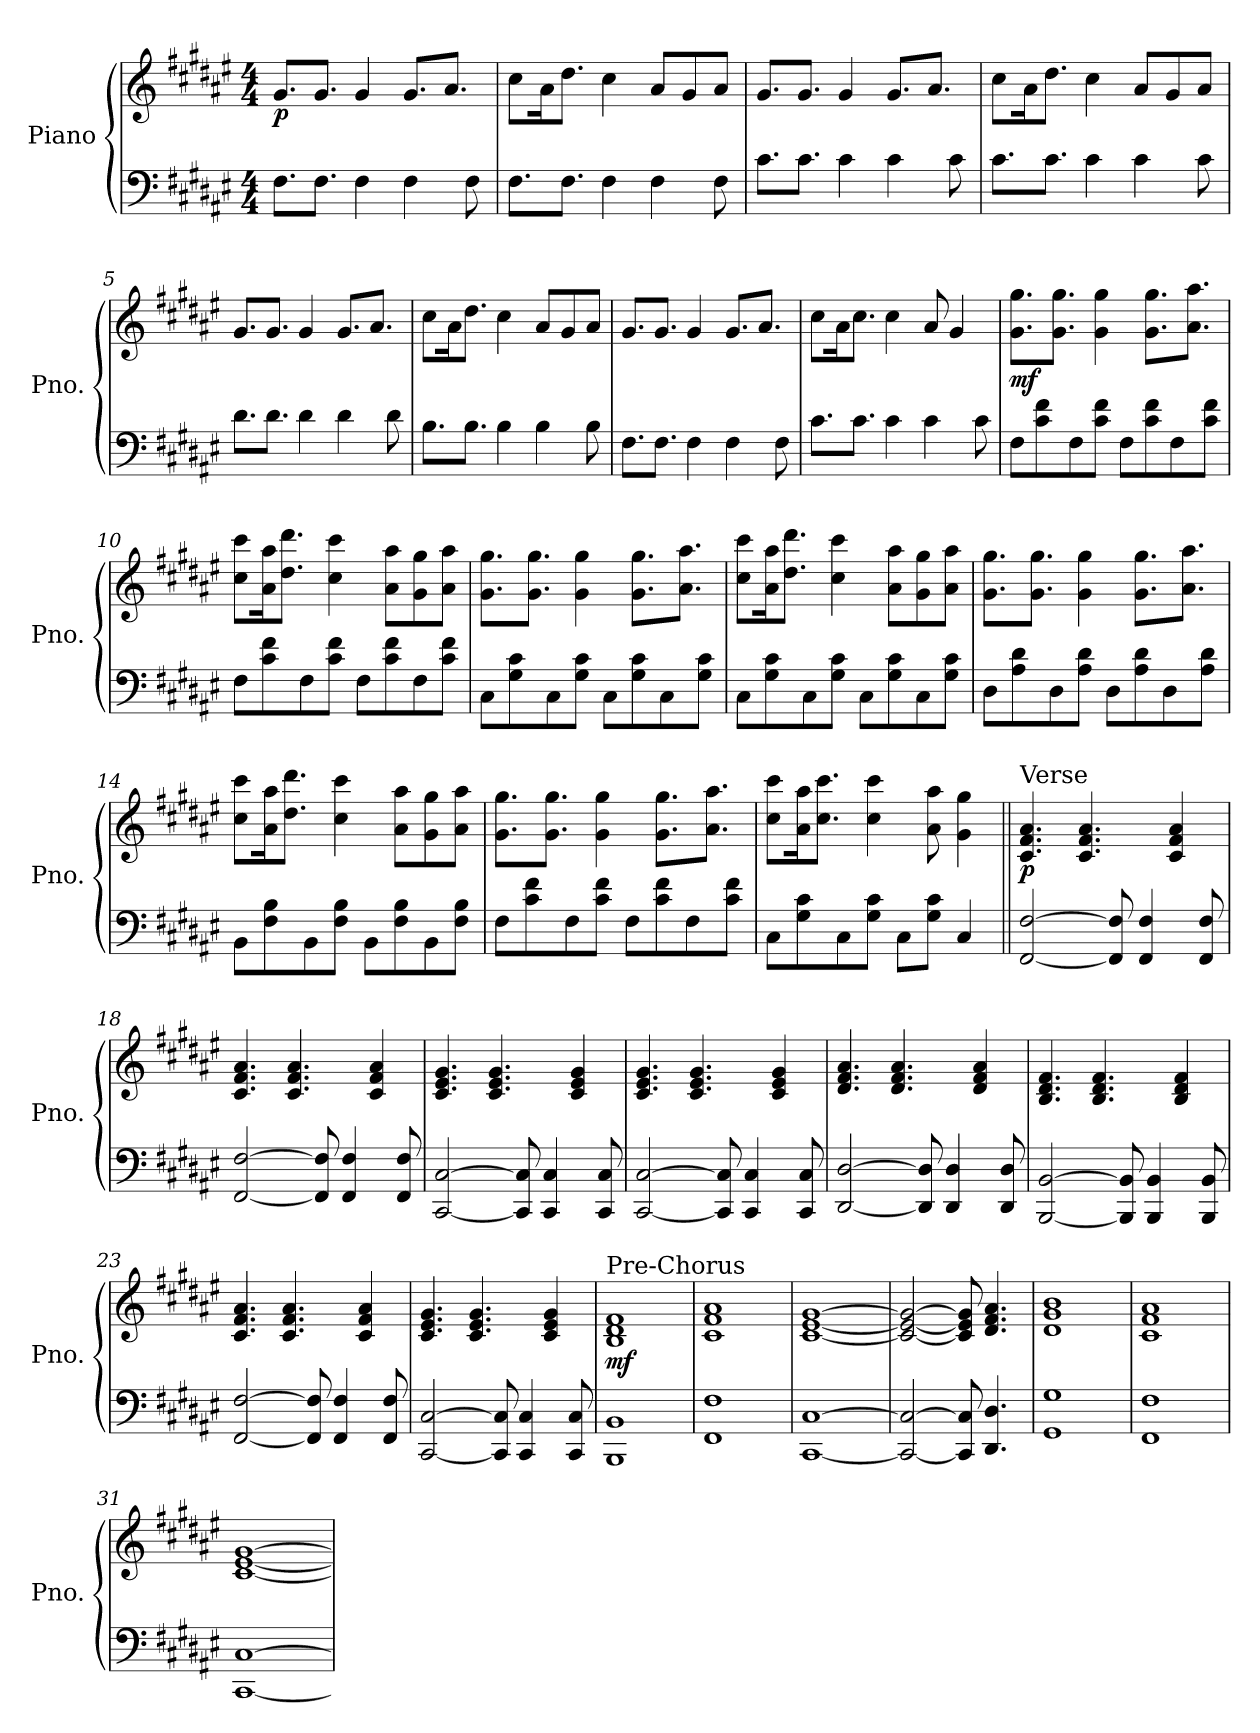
**kern	**kern	**dynam
*part1	*part1	*part1
*staff2	*staff1	*staff1/2
*I"Piano	*	*
*I'Pno.	*	*
*clefF4	*clefG2	*
*k[f#c#g#d#a#e#]	*k[f#c#g#d#a#e#]	*
*M4/4	*M4/4	*
*MM130	*MM130	*
=1	=1	=1
!	!	!LO:DY:b
8.F#\L	8.g#/L	p
8.F#\J	8.g#/J	.
4F#\	4g#/	.
4F#\	8.g#/L	.
.	8.a#/J	.
8F#\	.	.
=2	=2	=2
8.F#\L	8cc#\L	.
.	16a#\K	.
8.F#\J	8.dd#\J	.
4F#\	4cc#\	.
4F#\	8a#/L	.
.	8g#/	.
8F#\	8a#/J	.
=3	=3	=3
8.c#\L	8.g#/L	.
8.c#\J	8.g#/J	.
4c#\	4g#/	.
4c#\	8.g#/L	.
.	8.a#/J	.
8c#\	.	.
=4	=4	=4
8.c#\L	8cc#\L	.
.	16a#\K	.
8.c#\J	8.dd#\J	.
4c#\	4cc#\	.
4c#\	8a#/L	.
.	8g#/	.
8c#\	8a#/J	.
!!LO:LB:g=z
=5	=5	=5
8.d#\L	8.g#/L	.
8.d#\J	8.g#/J	.
4d#\	4g#/	.
4d#\	8.g#/L	.
.	8.a#/J	.
8d#\	.	.
=6	=6	=6
8.B\L	8cc#\L	.
.	16a#\K	.
8.B\J	8.dd#\J	.
4B\	4cc#\	.
4B\	8a#/L	.
.	8g#/	.
8B\	8a#/J	.
=7	=7	=7
8.F#\L	8.g#/L	.
8.F#\J	8.g#/J	.
4F#\	4g#/	.
4F#\	8.g#/L	.
.	8.a#/J	.
8F#\	.	.
=8	=8	=8
8.c#\L	8cc#\L	.
.	16a#\K	.
8.c#\J	8.cc#\J	.
4c#\	4cc#\	.
4c#\	8a#/	.
.	4g#/	.
8c#\	.	.
!!LO:LB:g=z
=9	=9	=9
!	!	!LO:DY:b
8F#\L	8.g#\ 8.gg#\L	mf
8c#\ 8f#\	.	.
.	8.g#\ 8.gg#\J	.
8F#\	.	.
8c#\ 8f#\J	4g#\ 4gg#\	.
8F#\L	.	.
8c#\ 8f#\	8.g#\ 8.gg#\L	.
8F#\	.	.
.	8.a#\ 8.aa#\J	.
8c#\ 8f#\J	.	.
=10	=10	=10
8F#\L	8cc#\ 8ccc#\L	.
8c#\ 8f#\	16a#\ 16aa#\K	.
.	8.dd#\ 8.ddd#\J	.
8F#\	.	.
8c#\ 8f#\J	4cc#\ 4ccc#\	.
8F#\L	.	.
8c#\ 8f#\	8a#\ 8aa#\L	.
8F#\	8g#\ 8gg#\	.
8c#\ 8f#\J	8a#\ 8aa#\J	.
=11	=11	=11
8C#\L	8.g#\ 8.gg#\L	.
8G#\ 8c#\	.	.
.	8.g#\ 8.gg#\J	.
8C#\	.	.
8G#\ 8c#\J	4g#\ 4gg#\	.
8C#\L	.	.
8G#\ 8c#\	8.g#\ 8.gg#\L	.
8C#\	.	.
.	8.a#\ 8.aa#\J	.
8G#\ 8c#\J	.	.
=12	=12	=12
8C#\L	8cc#\ 8ccc#\L	.
8G#\ 8c#\	16a#\ 16aa#\K	.
.	8.dd#\ 8.ddd#\J	.
8C#\	.	.
8G#\ 8c#\J	4cc#\ 4ccc#\	.
8C#\L	.	.
8G#\ 8c#\	8a#\ 8aa#\L	.
8C#\	8g#\ 8gg#\	.
8G#\ 8c#\J	8a#\ 8aa#\J	.
!!LO:LB:g=z
=13	=13	=13
8D#\L	8.g#\ 8.gg#\L	.
8A#\ 8d#\	.	.
.	8.g#\ 8.gg#\J	.
8D#\	.	.
8A#\ 8d#\J	4g#\ 4gg#\	.
8D#\L	.	.
8A#\ 8d#\	8.g#\ 8.gg#\L	.
8D#\	.	.
.	8.a#\ 8.aa#\J	.
8A#\ 8d#\J	.	.
=14	=14	=14
8BB\L	8cc#\ 8ccc#\L	.
8F#\ 8B\	16a#\ 16aa#\K	.
.	8.dd#\ 8.ddd#\J	.
8BB\	.	.
8F#\ 8B\J	4cc#\ 4ccc#\	.
8BB\L	.	.
8F#\ 8B\	8a#\ 8aa#\L	.
8BB\	8g#\ 8gg#\	.
8F#\ 8B\J	8a#\ 8aa#\J	.
=15	=15	=15
8F#\L	8.g#\ 8.gg#\L	.
8c#\ 8f#\	.	.
.	8.g#\ 8.gg#\J	.
8F#\	.	.
8c#\ 8f#\J	4g#\ 4gg#\	.
8F#\L	.	.
8c#\ 8f#\	8.g#\ 8.gg#\L	.
8F#\	.	.
.	8.a#\ 8.aa#\J	.
8c#\ 8f#\J	.	.
=16	=16	=16
8C#\L	8cc#\ 8ccc#\L	.
8G#\ 8c#\	16a#\ 16aa#\K	.
.	8.cc#\ 8.ccc#\J	.
8C#\	.	.
8G#\ 8c#\J	4cc#\ 4ccc#\	.
8C#\L	.	.
8G#\ 8c#\J	8a#\ 8aa#\	.
4C#/	4g#\ 4gg#\	.
!!LO:LB:g=z
=17||	=17||	=17||
!	!LO:TX:a:t=Verse	!
!	!	!LO:DY:b
[2FF#/ [2F#/	4.c#/ 4.f#/ 4.a#/	p
.	4.c#/ 4.f#/ 4.a#/	.
8FF#/] 8F#/]	.	.
4FF#/ 4F#/	.	.
.	4c#/ 4f#/ 4a#/	.
8FF#/ 8F#/	.	.
=18	=18	=18
[2FF#/ [2F#/	4.c#/ 4.f#/ 4.a#/	.
.	4.c#/ 4.f#/ 4.a#/	.
8FF#/] 8F#/]	.	.
4FF#/ 4F#/	.	.
.	4c#/ 4f#/ 4a#/	.
8FF#/ 8F#/	.	.
=19	=19	=19
[2CC#/ [2C#/	4.c#/ 4.e#/ 4.g#/	.
.	4.c#/ 4.e#/ 4.g#/	.
8CC#/] 8C#/]	.	.
4CC#/ 4C#/	.	.
.	4c#/ 4e#/ 4g#/	.
8CC#/ 8C#/	.	.
=20	=20	=20
[2CC#/ [2C#/	4.c#/ 4.e#/ 4.g#/	.
.	4.c#/ 4.e#/ 4.g#/	.
8CC#/] 8C#/]	.	.
4CC#/ 4C#/	.	.
.	4c#/ 4e#/ 4g#/	.
8CC#/ 8C#/	.	.
!!LO:LB:g=z
=21	=21	=21
[2DD#/ [2D#/	4.d#/ 4.f#/ 4.a#/	.
.	4.d#/ 4.f#/ 4.a#/	.
8DD#/] 8D#/]	.	.
4DD#/ 4D#/	.	.
.	4d#/ 4f#/ 4a#/	.
8DD#/ 8D#/	.	.
=22	=22	=22
[2BBB/ [2BB/	4.B/ 4.d#/ 4.f#/	.
.	4.B/ 4.d#/ 4.f#/	.
8BBB/] 8BB/]	.	.
4BBB/ 4BB/	.	.
.	4B/ 4d#/ 4f#/	.
8BBB/ 8BB/	.	.
=23	=23	=23
[2FF#/ [2F#/	4.c#/ 4.f#/ 4.a#/	.
.	4.c#/ 4.f#/ 4.a#/	.
8FF#/] 8F#/]	.	.
4FF#/ 4F#/	.	.
.	4c#/ 4f#/ 4a#/	.
8FF#/ 8F#/	.	.
=24	=24	=24
[2CC#/ [2C#/	4.c#/ 4.e#/ 4.g#/	.
.	4.c#/ 4.e#/ 4.g#/	.
8CC#/] 8C#/]	.	.
4CC#/ 4C#/	.	.
.	4c#/ 4e#/ 4g#/	.
8CC#/ 8C#/	.	.
!!LO:PB:g=z
=25	=25	=25
!	!LO:TX:a:t=Pre-Chorus	!
!	!	!LO:DY:b
1BBB 1BB	1B 1d# 1f#	mf
=26	=26	=26
1FF# 1F#	1c# 1f# 1a#	.
=27	=27	=27
[1CC# [1C#	[1c# [1e# [1g#	.
=28	=28	=28
2CC#/_ 2C#/_	2c#/_ 2e#/_ 2g#/_	.
8CC#/] 8C#/]	8c#/] 8e#/] 8g#/]	.
4.DD#/ 4.D#/	4.d#/ 4.f#/ 4.a#/	.
!!LO:LB:g=z
=29	=29	=29
1GG# 1G#	1d# 1g# 1b	.
=30	=30	=30
1FF# 1F#	1c# 1f# 1a#	.
=31	=31	=31
[1CC# [1C#	[1c# [1e# [1g#	.
=	=	=
*-	*-	*-
